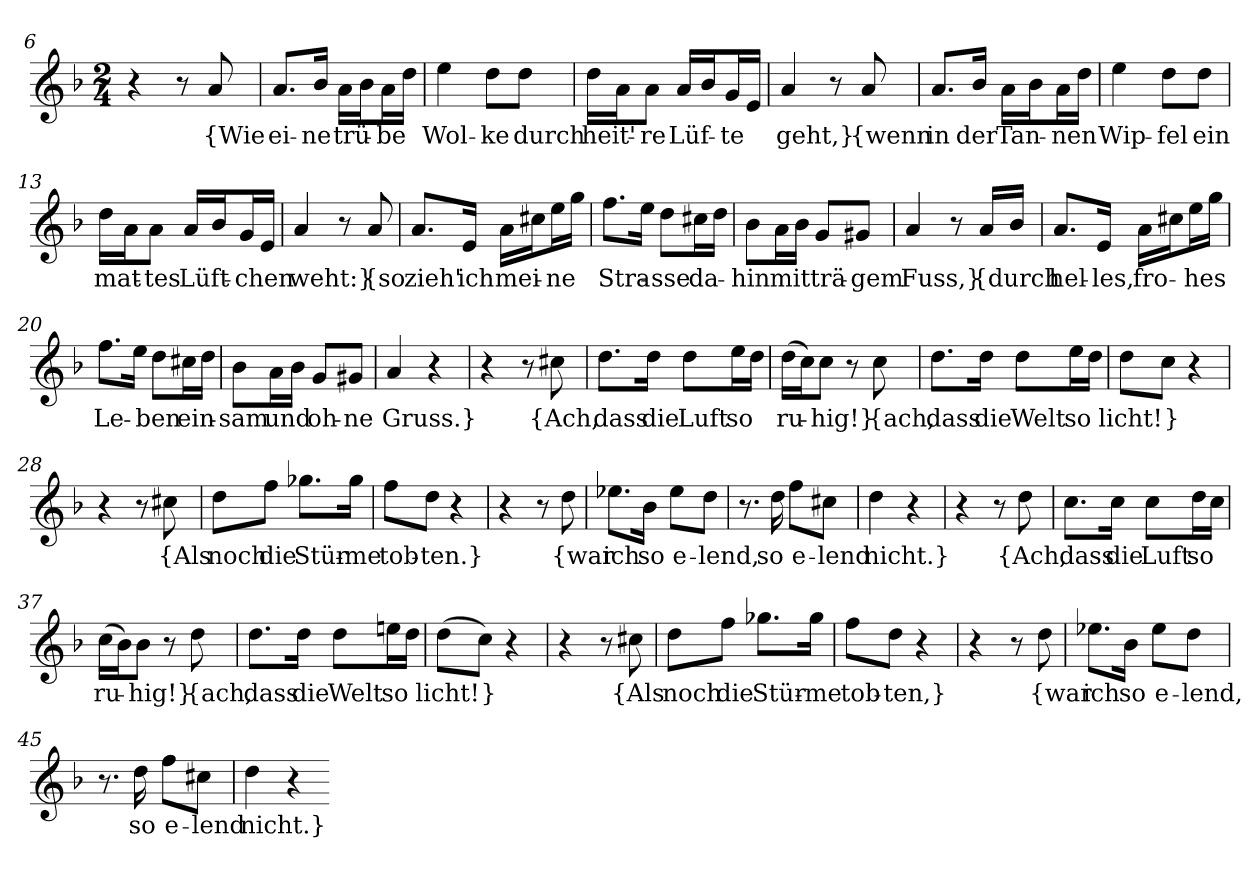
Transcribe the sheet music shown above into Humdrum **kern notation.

**kern	**text
*part1	*part1
*staff1	*staff1
*clefG2	*
*k[b-]	*
*M2/4	*
=6	=6
4r	.
8r	.
8a	{Wie
=7	=7
8.a/L	ei-
16b-/Jk	-ne
16a\LL	trü-
16b-\J	.
16a\L	-be
16dd\JJ	.
=8	=8
4ee	Wol-
8dd\L	-ke
8dd\J	durch
=9	=9
16dd\LL	heit'-
16a\J	.
8a\J	-re
16a/LL	Lüf-
16b-/J	.
16g/L	-te
16e/JJ	.
=10	=10
4a	geht,}
8r	.
8a	{wenn
=11	=11
8.a/L	in
16b-/Jk	der
16a\LL	Tan-
16b-\J	.
16a\L	-nen
16dd\JJ	.
=12	=12
4ee	Wip-
8dd\L	-fel
8dd\J	ein
=13	=13
16dd\LL	mat-
16a\J	.
8a\J	-tes
16a/LL	Lüft-
16b-/J	.
16g/L	-chen
16e/JJ	.
=14	=14
4a	weht:}
8r	.
8a	{so
=15	=15
8.a/L	zieh'
16e/Jk	ich
16a\LL	mei-
16cc#X\J	.
16ee\L	-ne
16gg\JJ	.
=16	=16
8.ff\L	Stra-
16ee\Jk	.
8dd\L	-sse
16cc#X\L	da-
16dd\JJ	.
=17	=17
8b-\L	-hin
16a\L	mit
16b-\JJ	.
8g/L	trä-
8g#X/J	-gem
=18	=18
4a	Fuss,}
8r	.
16a/LL	{durch
16b-/JJ	.
=19	=19
8.a/L	hel-
16e/Jk	-les,
16a\LL	fro-
16cc#X\J	.
16ee\L	-hes
16gg\JJ	.
=20	=20
8.ff\L	Le-
16ee\Jk	.
8dd\L	-ben
16cc#X\L	ein-
16dd\JJ	.
=21	=21
8b-\L	-sam
16a\L	und
16b-\JJ	.
8g/L	oh-
8g#X/J	-ne
=22	=22
4a	Gruss.}
4r	.
=23	=23
4r	.
8r	.
8cc#X	{Ach,
=24	=24
8.dd\L	dass
16dd\Jk	die
8dd\L	Luft
16ee\L	so
16dd\JJ	.
=25	=25
(16dd\LL	ru-
16cc\J)	.
8cc\J	-hig!}
8r	.
8cc	{ach,
=26	=26
8.dd\L	dass
16dd\Jk	die
8dd\L	Welt
16ee\L	so
16dd\JJ	.
=27	=27
8dd\L	licht!
8cc\J	}
4r	.
=28	=28
4r	.
8r	.
8cc#X	{Als
=29	=29
8dd\L	noch
8ff\J	die
8.gg-X\L	Stür-
16gg-\Jk	-me
=30	=30
8ff\L	tob-
8dd\J	-ten.}
4r	.
=31	=31
4r	.
8r	.
8dd	{war
=32	=32
8.ee-X\L	ich
16b-\Jk	so
8ee-\L	e-
8dd\J	-lend,
=33	=33
8.r	.
16dd	so
8ff\L	e-
8cc#X\J	-lend
=34	=34
4dd	nicht.}
4r	.
=35	=35
4r	.
8r	.
8dd	{Ach,
=36	=36
8.cc\L	dass
16cc\Jk	die
8cc\L	Luft
16dd\L	so
16cc\JJ	.
=37	=37
(16cc\LL	ru-
16b-\J)	.
8b-\J	-hig!}
8r	.
8dd	{ach,
=38	=38
8.dd\L	dass
16dd\Jk	die
8dd\L	Welt
16een\L	so
16dd\JJ	.
=39	=39
(8dd\L	licht!
8cc\J)	}
4r	.
=40	=40
4r	.
8r	.
8cc#X	{Als
=41	=41
8dd\L	noch
8ff\J	die
8.gg-X\L	Stür-
16gg-\Jk	-me
=42	=42
8ff\L	tob-
8dd\J	-ten,}
4r	.
=43	=43
4r	.
8r	.
8dd	{war
=44	=44
8.ee-X\L	ich
16b-\Jk	so
8ee-\L	e-
8dd\J	-lend,
=45	=45
8.r	.
16dd	so
8ff\L	e-
8cc#X\J	-lend
=46	=46
4dd	nicht.}
4r	.
=-	=-
*-	*-
